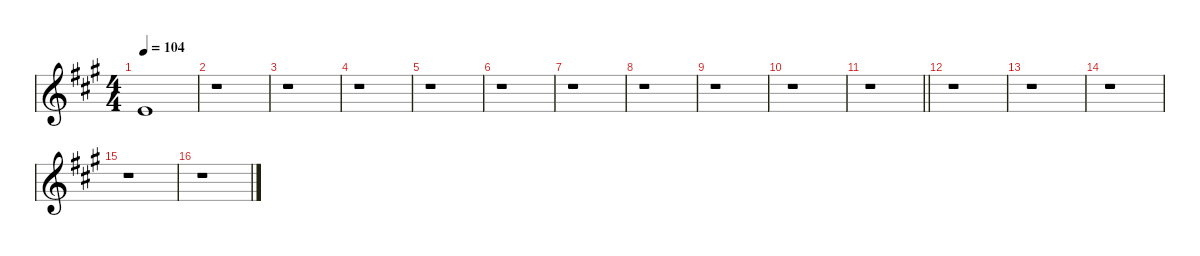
\defaultSystemsLayout 4
\hideDynamics
\bracketExtendMode nobrackets
\singleTrackTrackNamePolicy hidden
\multiTrackTrackNamePolicy hidden
\otherSystemsTrackNameOrientation horizontal
\track ("Clarinet" "clar.") {instrument clarinet}
\staff {score}
\tuning (E4 B3 G3 D3 A2 E2)
\ts (4 4)
\tempo 104
\clef g2
\ks a
0.1{acc forcenatural}.1{dy fff beam Up} |
r.1{beam Down} |
r.1{beam Down} |
r.1{beam Down} |
r.1{beam Down} |
r.1{beam Down} |
r.1{beam Down} |
r.1{beam Down} |
r.1{beam Down} |
r.1{beam Down} |
\barLineRight lightlight
r.1{beam Down} |
r.1{beam Down} |
r.1{beam Down} |
r.1{beam Down} |
r.1{beam Down} |
r.1{beam Down}
